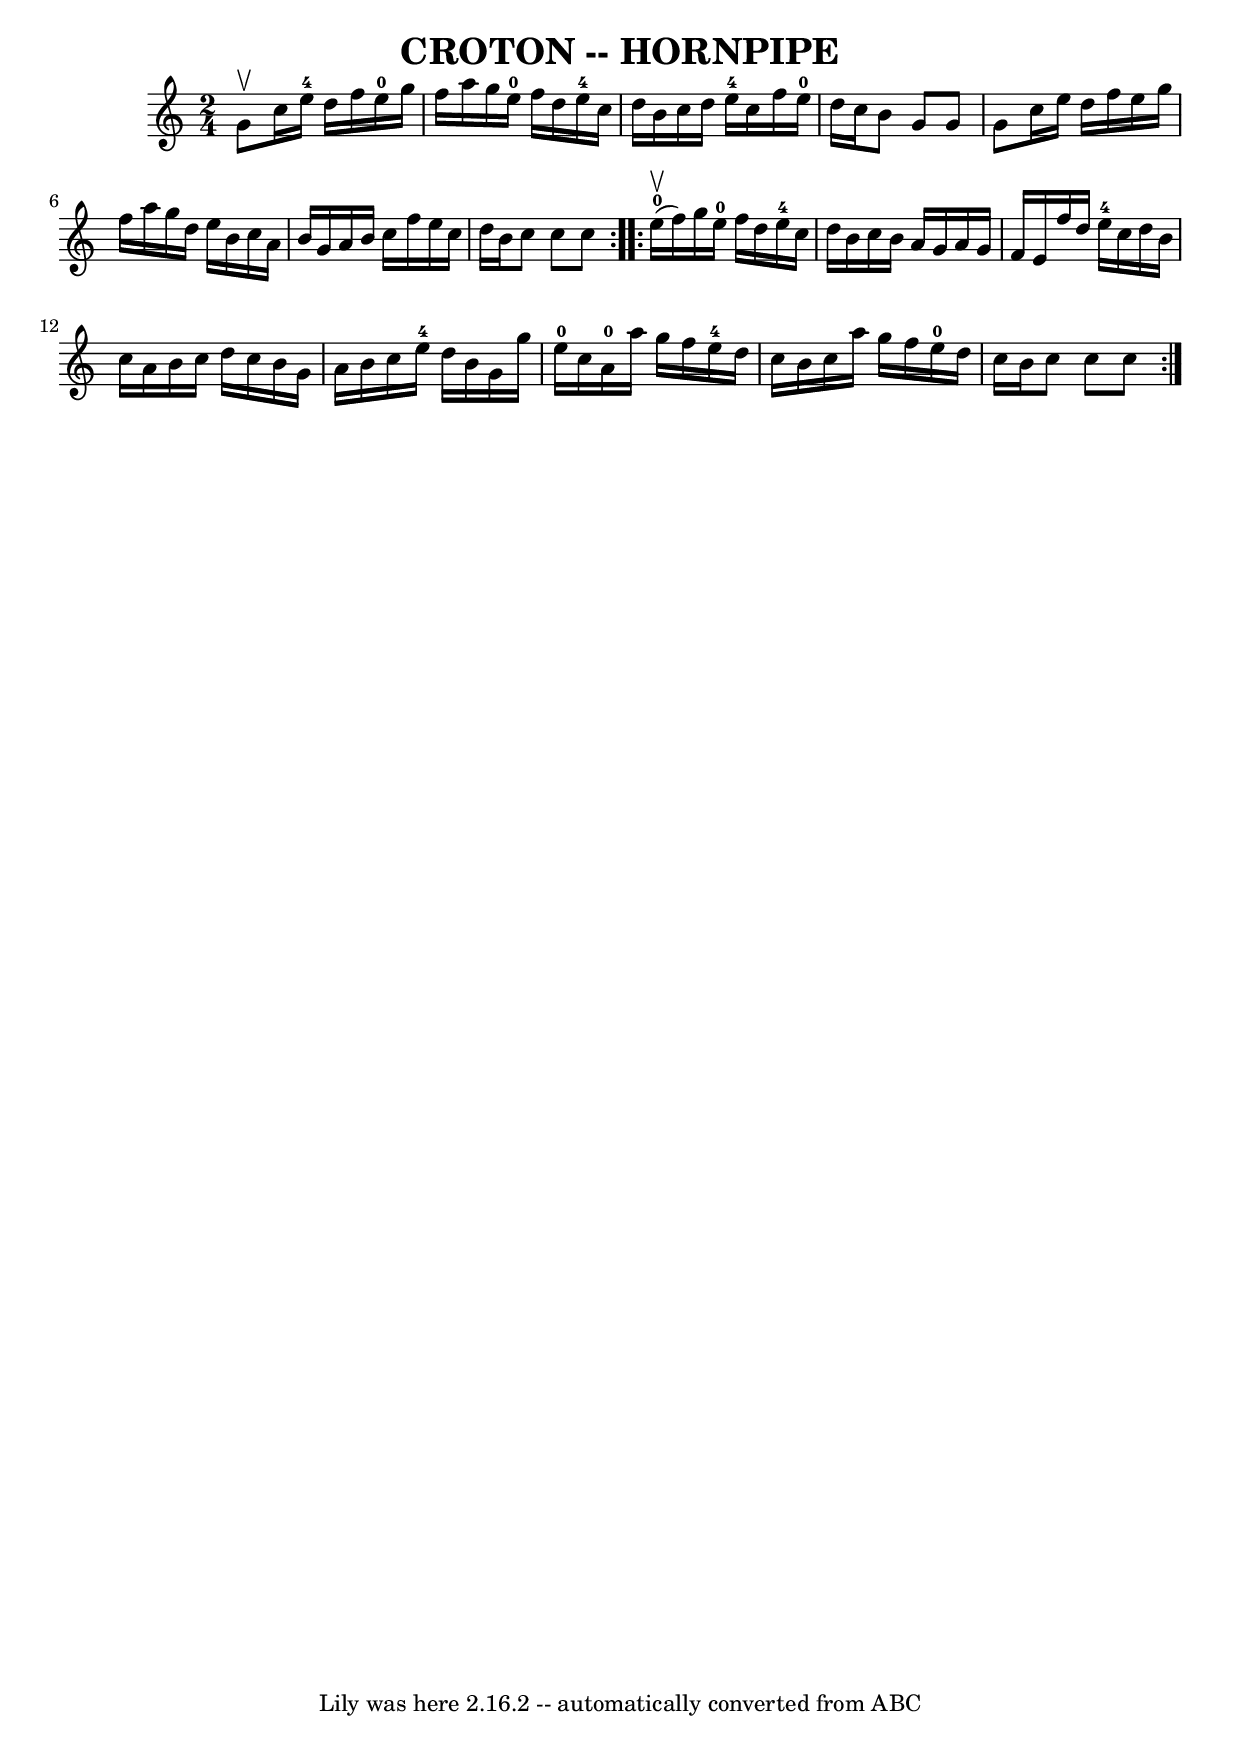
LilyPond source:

\version "2.16.2"
\include "Mammoth.ily"
\header {
  %% book = "Ryan's Mammoth Collection of Fiddle Tunes"
  crossRefNumber = "1"
  footnotes = ""
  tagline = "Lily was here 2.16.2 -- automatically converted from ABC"
  title = "CROTON -- HORNPIPE"

}
voicedefault =  {



  \repeat volta 2 {

    \time 2/4
    \key c \major
    g'8^\upbow         |
    c''16 e''16-4 d''16 f''16 e''16-0 g''16 f''16 a''16     |
    g''16 e''16-0 f''16 d''16 e''16-4 c''16 d''16 b'16      |
    c''16 d''16 e''16-4 c''16 f''16 e''16-0 d''16 c''16     |
    b'8 g'8 g'8 g'8    | |
    c''16 e''16 d''16 f''16 e''16 g''16 f''16 a''16     |
    g''16 d''16 e''16 b'16 c''16 a'16 b'16 g'16     |
    a'16 b'16 c''16 f''16 e''16 c''16 d''16 b'16     |
    
    c''8 c''8 c''8    
  }     
  \repeat volta 2 {
    e''16-0(^\upbow f''16)         |
    g''16 e''16-0 f''16 d''16 e''16-4 c''16 d''16 b'16     |
    c''16 b'16 a'16 g'16 a'16 g'16 f'16 e'16     |
    f''16 d''16 e''16-4 c''16 d''16 b'16 c''16 a'16     |
    b'16 c''16 d''16 c''16 b'16 g'16 a'16 b'16    |  |
    c''16 e''16-4 d''16 b'16 g'16 g''16 e''16-0 c''16     |
    a'16-0 a''16 g''16 f''16 e''16-4 d''16 c''16 b'16     |
    c''16 a''16 g''16 f''16 e''16-0 d''16 c''16 b'16      |
    c''8 c''8 c''8    
  }   

}

\score{
  <<

    \context Staff="default"
    {
      \voicedefault 
      
    }

  >>
  \layout {
    
  }
  \midi {
  }

}
